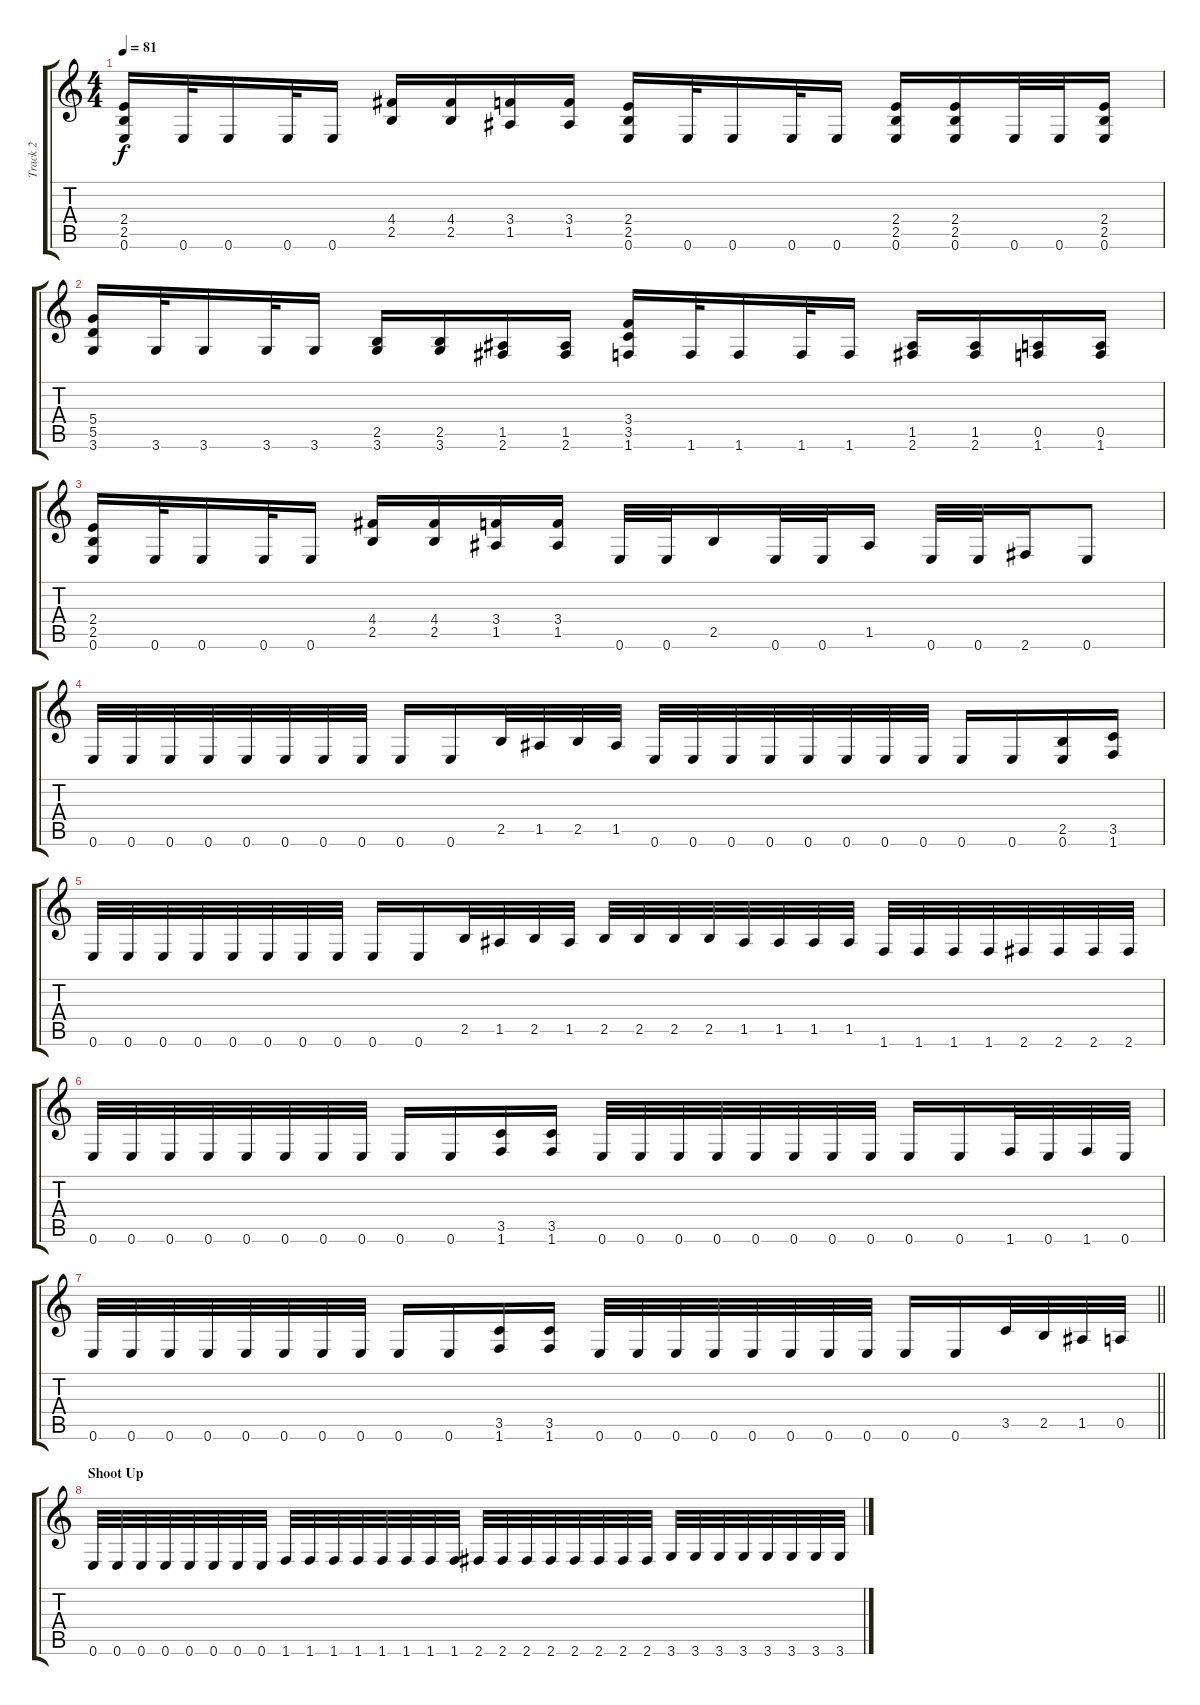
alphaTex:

\track ("Track 2" "Track 2") {instrument acousticguitarsteel}
\staff {score tabs}
\tuning (E4 B3 G3 D3 A2 E2) {hide}
\ts (4 4)
\tempo 81
\clef g2
\ks c
(2.4 2.5 0.6).16{dy f} 0.6.32 0.6.16 0.6.32 0.6.16 (4.4 2.5).16 (4.4 2.5).16 (3.4 1.5).16 (3.4 1.5).16 (2.4 2.5 0.6).16 0.6.32 0.6.16 0.6.32 0.6.16 (2.4 2.5 0.6).16 (2.4 2.5 0.6).16 0.6.32 0.6.32 (2.4 2.5 0.6).16 |
(5.4 5.5 3.6).16 3.6.32 3.6.16 3.6.32 3.6.16 (2.5 3.6).16 (2.5 3.6).16 (1.5 2.6).16 (1.5 2.6).16 (3.4 3.5 1.6).16 1.6.32 1.6.16 1.6.32 1.6.16 (1.5 2.6).16 (1.5 2.6).16 (0.5 1.6).16 (0.5 1.6).16 |
(2.4 2.5 0.6).16 0.6.32 0.6.16 0.6.32 0.6.16 (4.4 2.5).16 (4.4 2.5).16 (3.4 1.5).16 (3.4 1.5).16 0.6.32 0.6.32 2.5.16 0.6.32 0.6.32 1.5.16 0.6.32 0.6.32 2.6.16 0.6.8 |
0.6.32 0.6.32 0.6.32 0.6.32 0.6.32 0.6.32 0.6.32 0.6.32 0.6.16 0.6.16 2.5.32 1.5.32 2.5.32 1.5.32 0.6.32 0.6.32 0.6.32 0.6.32 0.6.32 0.6.32 0.6.32 0.6.32 0.6.16 0.6.16 (2.5 0.6).16 (3.5 1.6).16 |
0.6.32 0.6.32 0.6.32 0.6.32 0.6.32 0.6.32 0.6.32 0.6.32 0.6.16 0.6.16 2.5.32 1.5.32 2.5.32 1.5.32 2.5.32 2.5.32 2.5.32 2.5.32 1.5.32 1.5.32 1.5.32 1.5.32 1.6.32 1.6.32 1.6.32 1.6.32 2.6.32 2.6.32 2.6.32 2.6.32 |
0.6.32 0.6.32 0.6.32 0.6.32 0.6.32 0.6.32 0.6.32 0.6.32 0.6.16 0.6.16 (3.5 1.6).16 (3.5 1.6).16 0.6.32 0.6.32 0.6.32 0.6.32 0.6.32 0.6.32 0.6.32 0.6.32 0.6.16 0.6.16 1.6.32 0.6.32 1.6.32 0.6.32 |
\barLineRight lightlight
0.6.32 0.6.32 0.6.32 0.6.32 0.6.32 0.6.32 0.6.32 0.6.32 0.6.16 0.6.16 (3.5 1.6).16 (3.5 1.6).16 0.6.32 0.6.32 0.6.32 0.6.32 0.6.32 0.6.32 0.6.32 0.6.32 0.6.16 0.6.16 3.5.32 2.5.32 1.5.32 0.5.32 |
\section ("" "Shoot Up")
0.6.32 0.6.32 0.6.32 0.6.32 0.6.32 0.6.32 0.6.32 0.6.32 1.6.32 1.6.32 1.6.32 1.6.32 1.6.32 1.6.32 1.6.32 1.6.32 2.6.32 2.6.32 2.6.32 2.6.32 2.6.32 2.6.32 2.6.32 2.6.32 3.6.32 3.6.32 3.6.32 3.6.32 3.6.32 3.6.32 3.6.32 3.6.32
